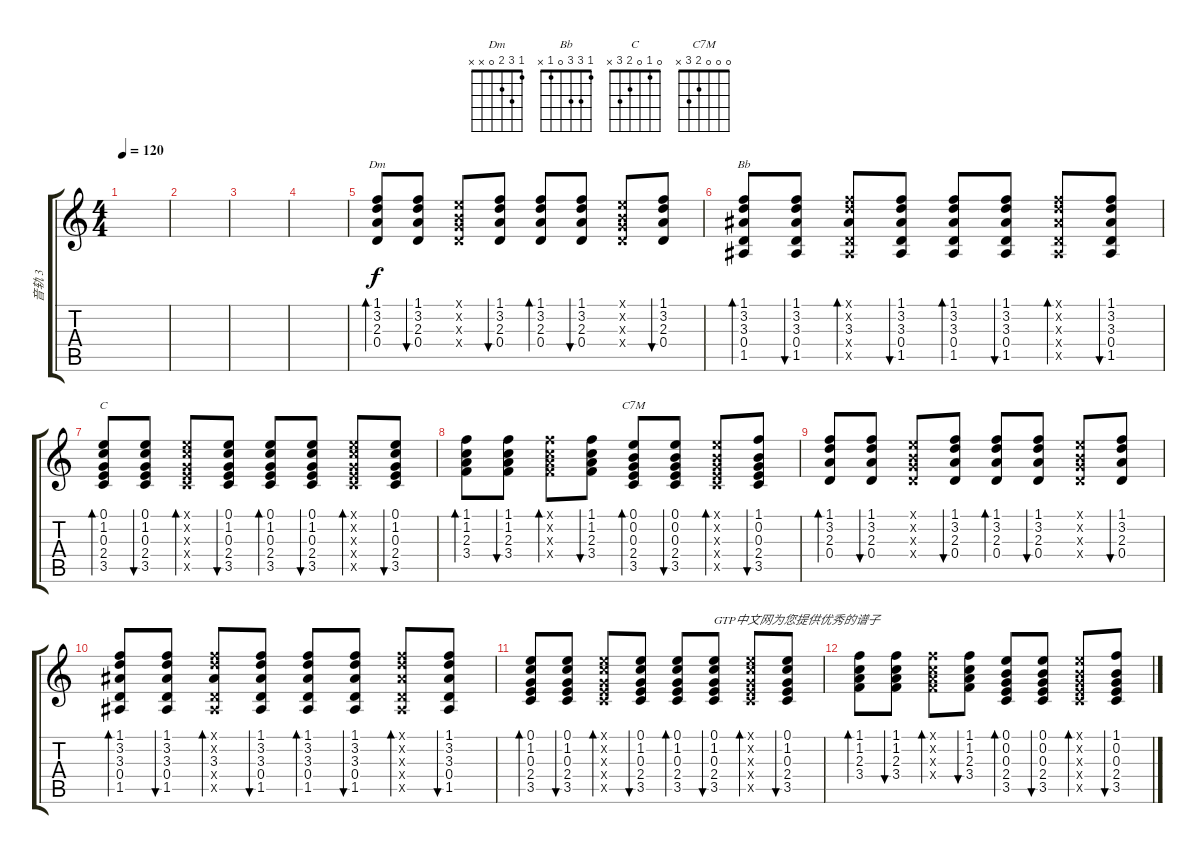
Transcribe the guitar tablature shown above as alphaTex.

\track ("音轨 3" "音轨 3") {instrument acousticguitarsteel}
\staff {score tabs}
\tuning (E4 B3 G3 D3 A2 E2) {hide}
\chord ("Dm" 1 3 2 0 x x)
\chord ("Bb" 1 3 3 0 1 x)
\chord ("C" 0 1 0 2 3 x)
\chord ("C7M" 0 0 0 2 3 x)
\ts (4 4)
\tempo 120
\clef g2
\ks c
|
|
|
|
(1.1 3.2 2.3 0.4).8{bd 60 ch "Dm"} (1.1 3.2 2.3 0.4).8{bu 60} (0.1{x} 0.2{x} 0.3{x} 0.4{x}).8 (1.1 3.2 2.3 0.4).8{bu 60} (1.1 3.2 2.3 0.4).8{bd 60} (1.1 3.2 2.3 0.4).8{bu 60} (0.1{x} 0.2{x} 0.3{x} 0.4{x}).8 (1.1 3.2 2.3 0.4).8{bu 60} |
(1.1 3.2 3.3 0.4 1.5).8{bd 60 ch "Bb"} (1.1 3.2 3.3 0.4 1.5).8{bu 60} (1.1{x} 3.2{x} 3.3 0.4{x} 1.5{x}).8{bd 60} (1.1 3.2 3.3 0.4 1.5).8{bu 60} (1.1 3.2 3.3 0.4 1.5).8{bd 60} (1.1 3.2 3.3 0.4 1.5).8{bu 60} (1.1{x} 3.2{x} 3.3{x} 0.4{x} 1.5{x}).8{bd 60} (1.1 3.2 3.3 0.4 1.5).8{bu 60} |
(0.1 1.2 0.3 2.4 3.5).8{bd 60 ch "C"} (0.1 1.2 0.3 2.4 3.5).8{bu 60} (0.1{x} 1.2{x} 0.3{x} 2.4{x} 3.5{x}).8{bd 60} (0.1 1.2 0.3 2.4 3.5).8{bu 60} (0.1 1.2 0.3 2.4 3.5).8{bd 60} (0.1 1.2 0.3 2.4 3.5).8{bu 60} (0.1{x} 1.2{x} 0.3{x} 2.4{x} 3.5{x}).8{bd 60} (0.1 1.2 0.3 2.4 3.5).8{bu 60} |
(1.1 1.2 2.3 3.4).8{bd 60} (1.1 1.2 2.3 3.4).8{bu 60} (1.1{x} 1.2{x} 2.3{x} 3.4{x}).8{bd 60} (1.1 1.2 2.3 3.4).8{bu 60} (0.1 0.2 0.3 2.4 3.5).8{bd 60 ch "C7M"} (0.1 0.2 0.3 2.4 3.5).8{bu 60} (0.1{x} 0.2{x} 0.3{x} 2.4{x} 3.5{x}).8{bd 60} (1.1 0.2 0.3 2.4 3.5).8{bu 60} |
(1.1 3.2 2.3 0.4).8{bd 60} (1.1 3.2 2.3 0.4).8{bu 60} (0.1{x} 0.2{x} 0.3{x} 0.4{x}).8 (1.1 3.2 2.3 0.4).8{bu 60} (1.1 3.2 2.3 0.4).8{bd 60} (1.1 3.2 2.3 0.4).8{bu 60} (0.1{x} 0.2{x} 0.3{x} 0.4{x}).8 (1.1 3.2 2.3 0.4).8{bu 60} |
(1.1 3.2 3.3 0.4 1.5).8{bd 60} (1.1 3.2 3.3 0.4 1.5).8{bu 60} (1.1{x} 3.2{x} 3.3 0.4{x} 1.5{x}).8{bd 60} (1.1 3.2 3.3 0.4 1.5).8{bu 60} (1.1 3.2 3.3 0.4 1.5).8{bd 60} (1.1 3.2 3.3 0.4 1.5).8{bu 60} (1.1{x} 3.2{x} 3.3{x} 0.4{x} 1.5{x}).8{bd 60} (1.1 3.2 3.3 0.4 1.5).8{bu 60} |
(0.1 1.2 0.3 2.4 3.5).8{bd 60} (0.1 1.2 0.3 2.4 3.5).8{bu 60} (0.1{x} 1.2{x} 0.3{x} 2.4{x} 3.5{x}).8{bd 60} (0.1 1.2 0.3 2.4 3.5).8{bu 60} (0.1 1.2 0.3 2.4 3.5).8{bd 60} (0.1 1.2 0.3 2.4 3.5).8{bu 60 txt "GTP中文网为您提供优秀的谱子"} (0.1{x} 1.2{x} 0.3{x} 2.4{x} 3.5{x}).8{bd 60} (0.1 1.2 0.3 2.4 3.5).8{bu 60} |
(1.1 1.2 2.3 3.4).8{bd 60} (1.1 1.2 2.3 3.4).8{bu 60} (1.1{x} 1.2{x} 2.3{x} 3.4{x}).8{bd 60} (1.1 1.2 2.3 3.4).8{bu 60} (0.1 0.2 0.3 2.4 3.5).8{bd 60} (0.1 0.2 0.3 2.4 3.5).8{bu 60} (0.1{x} 0.2{x} 0.3{x} 2.4{x} 3.5{x}).8{bd 60} (1.1 0.2 0.3 2.4 3.5).8{bu 60}
